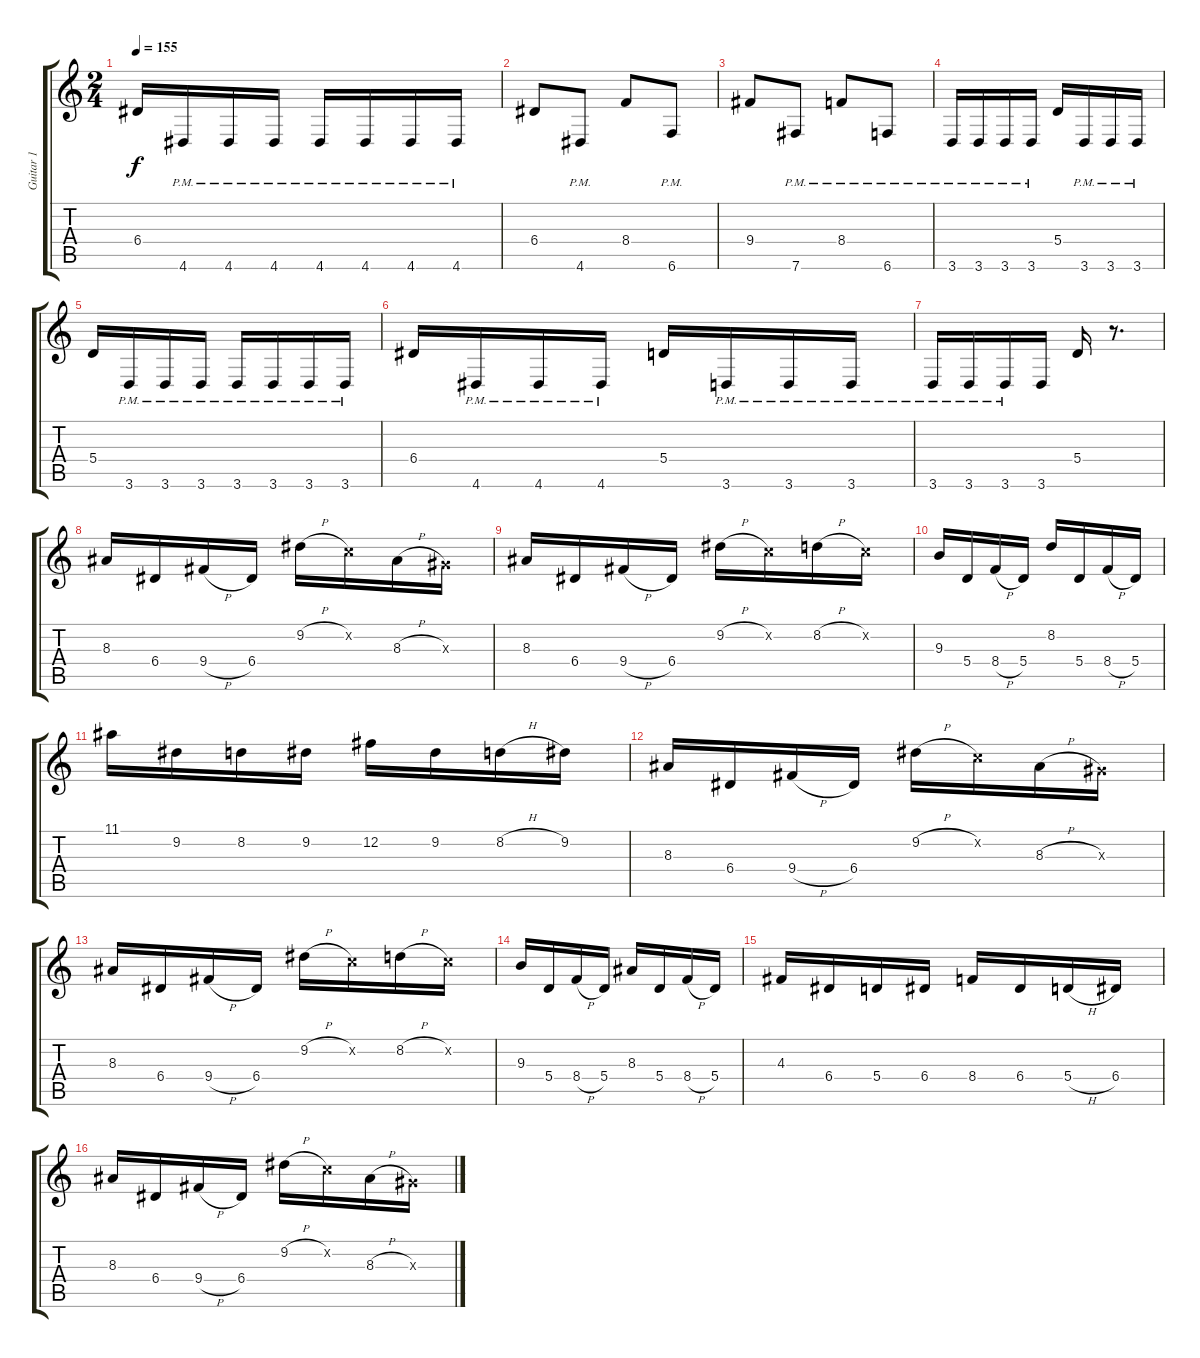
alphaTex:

\track ("Guitar 1" "Guitar 1") {instrument distortionguitar}
\staff {score tabs}
\tuning (B3 Gb3 D3 A2 E2 B1) {hide}
\ts (2 4)
\tempo 155
\clef g2
\ks c
6.4.16{dy f} 4.6{pm}.16 4.6{pm}.16 4.6{pm}.16 4.6{pm}.16 4.6{pm}.16 4.6{pm}.16 4.6{pm}.16 |
6.4.8 4.6{pm}.8 8.4.8 6.6{pm}.8 |
9.4.8 7.6{pm}.8 8.4{pm}.8 6.6{pm}.8 |
3.6{pm}.16 3.6{pm}.16 3.6{pm}.16 3.6{pm}.16 5.4.16 3.6{pm}.16 3.6{pm}.16 3.6{pm}.16 |
5.4.16 3.6{pm}.16 3.6{pm}.16 3.6{pm}.16 3.6{pm}.16 3.6{pm}.16 3.6{pm}.16 3.6{pm}.16 |
6.4.16 4.6{pm}.16 4.6{pm}.16 4.6{pm}.16 5.4.16 3.6{pm}.16 3.6{pm}.16 3.6{pm}.16 |
3.6{pm}.16 3.6{pm}.16 3.6{pm}.16 3.6.16 5.4.16 r.8{d} |
8.3.16 6.4.16 9.4{h}.16 6.4.16 9.2{h}.16 6.2{x}.16 8.3{h}.16 6.3{x}.16 |
8.3.16 6.4.16 9.4{h}.16 6.4.16 9.2{h}.16 6.2{x}.16 8.2{h}.16 6.2{x}.16 |
9.3.16 5.4.16 8.4{h}.16 5.4.16 8.2.16 5.4.16 8.4{h}.16 5.4.16 |
11.1.16 9.2.16 8.2.16 9.2.16 12.2.16 9.2.16 8.2{h}.16 9.2.16 |
8.3.16 6.4.16 9.4{h}.16 6.4.16 9.2{h}.16 6.2{x}.16 8.3{h}.16 6.3{x}.16 |
8.3.16 6.4.16 9.4{h}.16 6.4.16 9.2{h}.16 6.2{x}.16 8.2{h}.16 6.2{x}.16 |
9.3.16 5.4.16 8.4{h}.16 5.4.16 8.3.16 5.4.16 8.4{h}.16 5.4.16 |
4.3.16 6.4.16 5.4.16 6.4.16 8.4.16 6.4.16 5.4{h}.16 6.4.16 |
8.3.16 6.4.16 9.4{h}.16 6.4.16 9.2{h}.16 6.2{x}.16 8.3{h}.16 6.3{x}.16
